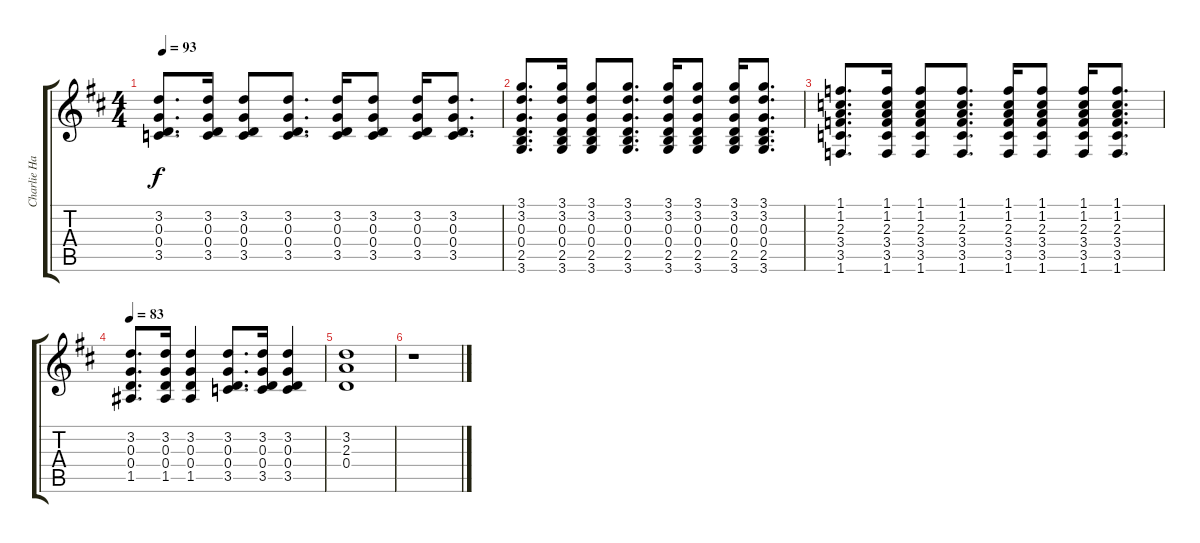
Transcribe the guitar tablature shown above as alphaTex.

\track ("Charlie Hargrett Guitar" "Charlie Ha") {instrument electricguitarclean}
\staff {score tabs}
\tuning (E4 B3 G3 D3 A2 E2) {hide}
\ts (4 4)
\tempo 93
\clef g2
\ks bminor
(3.2 0.3 0.4 3.5).8{d dy f} (3.2 0.3 0.4 3.5).16 (3.2 0.3 0.4 3.5).8 (3.2 0.3 0.4 3.5).8{d} (3.2 0.3 0.4 3.5).16 (3.2 0.3 0.4 3.5).8 (3.2 0.3 0.4 3.5).16 (3.2 0.3 0.4 3.5).8{d} |
(3.1 3.2 0.3 0.4 2.5 3.6).8{d} (3.1 3.2 0.3 0.4 2.5 3.6).16 (3.1 3.2 0.3 0.4 2.5 3.6).8 (3.1 3.2 0.3 0.4 2.5 3.6).8{d} (3.1 3.2 0.3 0.4 2.5 3.6).16 (3.1 3.2 0.3 0.4 2.5 3.6).8 (3.1 3.2 0.3 0.4 2.5 3.6).16 (3.1 3.2 0.3 0.4 2.5 3.6).8{d} |
(1.1 1.2 2.3 3.4 3.5 1.6).8{d} (1.1 1.2 2.3 3.4 3.5 1.6).16 (1.1 1.2 2.3 3.4 3.5 1.6).8 (1.1 1.2 2.3 3.4 3.5 1.6).8{d} (1.1 1.2 2.3 3.4 3.5 1.6).16 (1.1 1.2 2.3 3.4 3.5 1.6).8 (1.1 1.2 2.3 3.4 3.5 1.6).16 (1.1 1.2 2.3 3.4 3.5 1.6).8{d} |
\tempo 83
(3.2 0.3 0.4 1.5).8{d} (3.2 0.3 0.4 1.5).16 (3.2 0.3 0.4 1.5).4 (3.2 0.3 0.4 3.5).8{d} (3.2 0.3 0.4 3.5).16 (3.2 0.3 0.4 3.5).4 |
(3.2 2.3 0.4).1 |
r.1
